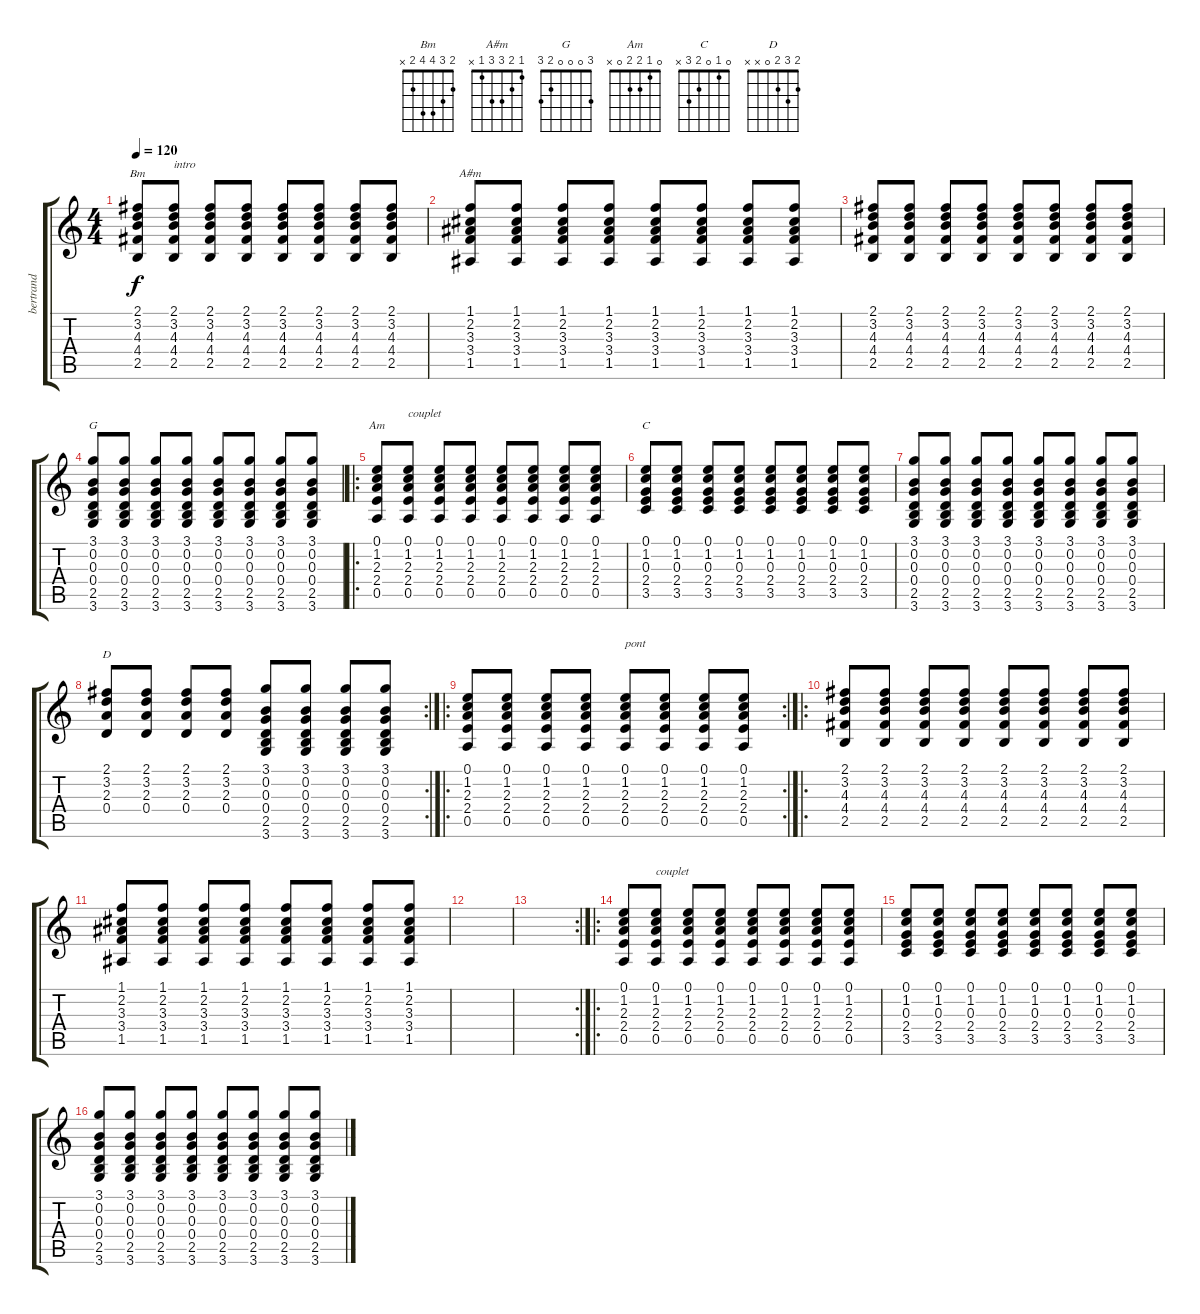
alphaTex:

\track ("bertrand " "bertrand ") {instrument acousticguitarnylon}
\staff {score tabs}
\tuning (E4 B3 G3 D3 A2 E2) {hide}
\chord ("Bm" 2 3 4 4 2 x)
\chord ("A#m" 1 2 3 3 1 x)
\chord ("G" 3 0 0 0 2 3)
\chord ("Am" 0 1 2 2 0 x)
\chord ("C" 0 1 0 2 3 x)
\chord ("D" 2 3 2 0 x x)
\ts (4 4)
\tempo 120
\clef g2
\ks c
(2.1 3.2 4.3 4.4 2.5).8{ch "Bm" dy f instrument acousticguitarnylon} (2.1 3.2 4.3 4.4 2.5).8{txt "intro"} (2.1 3.2 4.3 4.4 2.5).8 (2.1 3.2 4.3 4.4 2.5).8 (2.1 3.2 4.3 4.4 2.5).8 (2.1 3.2 4.3 4.4 2.5).8 (2.1 3.2 4.3 4.4 2.5).8 (2.1 3.2 4.3 4.4 2.5).8 |
(1.1 2.2 3.3 3.4 1.5).8{ch "A#m"} (1.1 2.2 3.3 3.4 1.5).8 (1.1 2.2 3.3 3.4 1.5).8 (1.1 2.2 3.3 3.4 1.5).8 (1.1 2.2 3.3 3.4 1.5).8 (1.1 2.2 3.3 3.4 1.5).8 (1.1 2.2 3.3 3.4 1.5).8 (1.1 2.2 3.3 3.4 1.5).8 |
(2.1 3.2 4.3 4.4 2.5).8 (2.1 3.2 4.3 4.4 2.5).8 (2.1 3.2 4.3 4.4 2.5).8 (2.1 3.2 4.3 4.4 2.5).8 (2.1 3.2 4.3 4.4 2.5).8 (2.1 3.2 4.3 4.4 2.5).8 (2.1 3.2 4.3 4.4 2.5).8 (2.1 3.2 4.3 4.4 2.5).8 |
(3.1 0.2 0.3 0.4 2.5 3.6).8{ch "G"} (3.1 0.2 0.3 0.4 2.5 3.6).8 (3.1 0.2 0.3 0.4 2.5 3.6).8 (3.1 0.2 0.3 0.4 2.5 3.6).8 (3.1 0.2 0.3 0.4 2.5 3.6).8 (3.1 0.2 0.3 0.4 2.5 3.6).8 (3.1 0.2 0.3 0.4 2.5 3.6).8 (3.1 0.2 0.3 0.4 2.5 3.6).8 |
\ro
(0.1 1.2 2.3 2.4 0.5).8{ch "Am"} (0.1 1.2 2.3 2.4 0.5).8{txt "couplet"} (0.1 1.2 2.3 2.4 0.5).8 (0.1 1.2 2.3 2.4 0.5).8 (0.1 1.2 2.3 2.4 0.5).8 (0.1 1.2 2.3 2.4 0.5).8 (0.1 1.2 2.3 2.4 0.5).8 (0.1 1.2 2.3 2.4 0.5).8 |
(0.1 1.2 0.3 2.4 3.5).8{ch "C"} (0.1 1.2 0.3 2.4 3.5).8 (0.1 1.2 0.3 2.4 3.5).8 (0.1 1.2 0.3 2.4 3.5).8 (0.1 1.2 0.3 2.4 3.5).8 (0.1 1.2 0.3 2.4 3.5).8 (0.1 1.2 0.3 2.4 3.5).8 (0.1 1.2 0.3 2.4 3.5).8 |
(3.1 0.2 0.3 0.4 2.5 3.6).8 (3.1 0.2 0.3 0.4 2.5 3.6).8 (3.1 0.2 0.3 0.4 2.5 3.6).8 (3.1 0.2 0.3 0.4 2.5 3.6).8 (3.1 0.2 0.3 0.4 2.5 3.6).8 (3.1 0.2 0.3 0.4 2.5 3.6).8 (3.1 0.2 0.3 0.4 2.5 3.6).8 (3.1 0.2 0.3 0.4 2.5 3.6).8 |
\rc 2
(2.1 3.2 2.3 0.4).8{ch "D"} (2.1 3.2 2.3 0.4).8 (2.1 3.2 2.3 0.4).8 (2.1 3.2 2.3 0.4).8 (3.1 0.2 0.3 0.4 2.5 3.6).8 (3.1 0.2 0.3 0.4 2.5 3.6).8 (3.1 0.2 0.3 0.4 2.5 3.6).8 (3.1 0.2 0.3 0.4 2.5 3.6).8 |
\ro
\rc 2
(0.1 1.2 2.3 2.4 0.5).8 (0.1 1.2 2.3 2.4 0.5).8 (0.1 1.2 2.3 2.4 0.5).8 (0.1 1.2 2.3 2.4 0.5).8 (0.1 1.2 2.3 2.4 0.5).8{txt "pont "} (0.1 1.2 2.3 2.4 0.5).8 (0.1 1.2 2.3 2.4 0.5).8 (0.1 1.2 2.3 2.4 0.5).8 |
\ro
(2.1 3.2 4.3 4.4 2.5).8 (2.1 3.2 4.3 4.4 2.5).8 (2.1 3.2 4.3 4.4 2.5).8 (2.1 3.2 4.3 4.4 2.5).8 (2.1 3.2 4.3 4.4 2.5).8 (2.1 3.2 4.3 4.4 2.5).8 (2.1 3.2 4.3 4.4 2.5).8 (2.1 3.2 4.3 4.4 2.5).8 |
(1.1 2.2 3.3 3.4 1.5).8 (1.1 2.2 3.3 3.4 1.5).8 (1.1 2.2 3.3 3.4 1.5).8 (1.1 2.2 3.3 3.4 1.5).8 (1.1 2.2 3.3 3.4 1.5).8 (1.1 2.2 3.3 3.4 1.5).8 (1.1 2.2 3.3 3.4 1.5).8 (1.1 2.2 3.3 3.4 1.5).8 |
|
\rc 2
|
\ro
(0.1 1.2 2.3 2.4 0.5).8 (0.1 1.2 2.3 2.4 0.5).8{txt "couplet"} (0.1 1.2 2.3 2.4 0.5).8 (0.1 1.2 2.3 2.4 0.5).8 (0.1 1.2 2.3 2.4 0.5).8 (0.1 1.2 2.3 2.4 0.5).8 (0.1 1.2 2.3 2.4 0.5).8 (0.1 1.2 2.3 2.4 0.5).8 |
(0.1 1.2 0.3 2.4 3.5).8 (0.1 1.2 0.3 2.4 3.5).8 (0.1 1.2 0.3 2.4 3.5).8 (0.1 1.2 0.3 2.4 3.5).8 (0.1 1.2 0.3 2.4 3.5).8 (0.1 1.2 0.3 2.4 3.5).8 (0.1 1.2 0.3 2.4 3.5).8 (0.1 1.2 0.3 2.4 3.5).8 |
(3.1 0.2 0.3 0.4 2.5 3.6).8 (3.1 0.2 0.3 0.4 2.5 3.6).8 (3.1 0.2 0.3 0.4 2.5 3.6).8 (3.1 0.2 0.3 0.4 2.5 3.6).8 (3.1 0.2 0.3 0.4 2.5 3.6).8 (3.1 0.2 0.3 0.4 2.5 3.6).8 (3.1 0.2 0.3 0.4 2.5 3.6).8 (3.1 0.2 0.3 0.4 2.5 3.6).8
